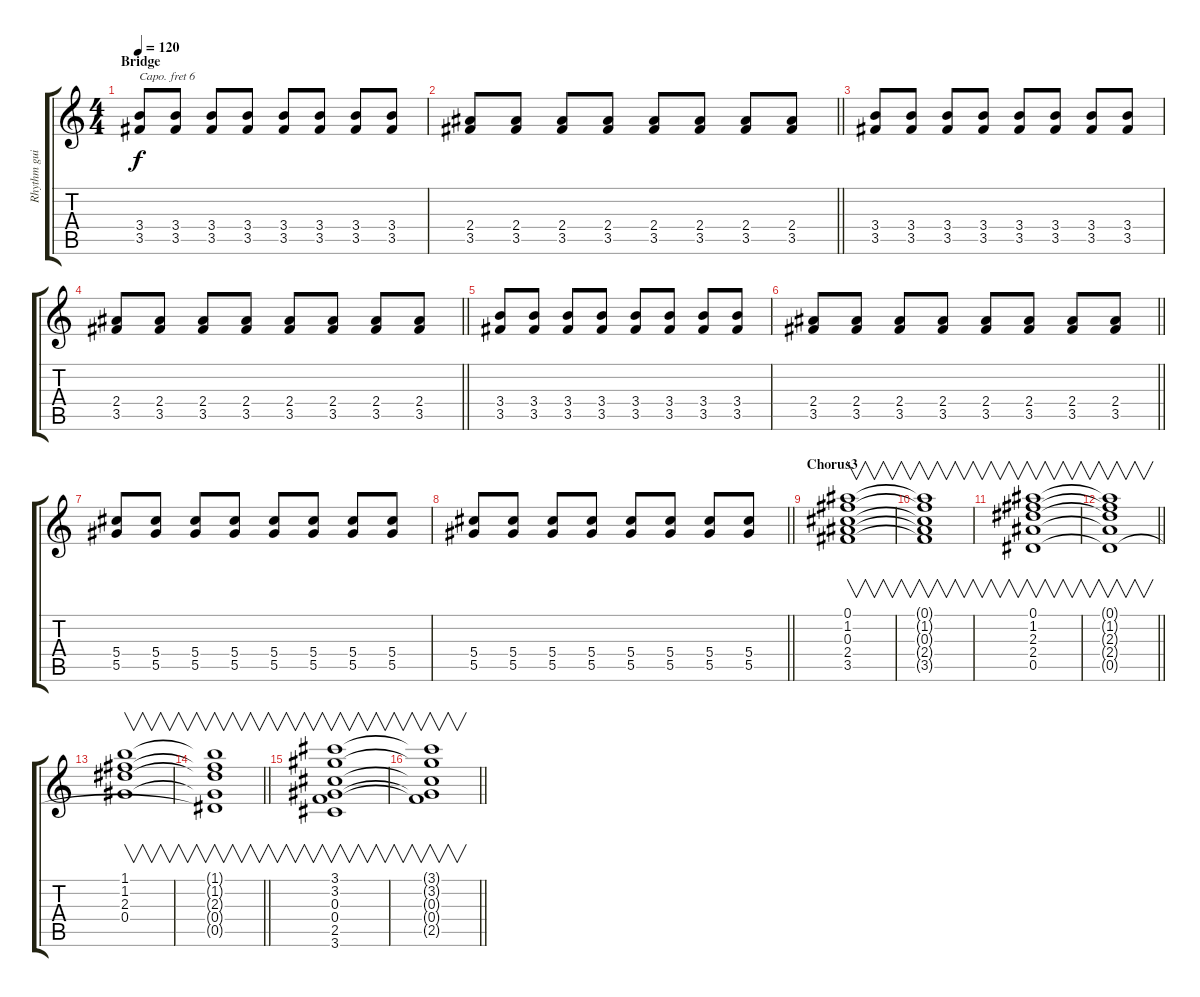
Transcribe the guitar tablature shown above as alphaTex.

\track ("Rhythm guitar" "Rhythm gui") {instrument distortionguitar}
\staff {score tabs}
\capo 6
\tuning (E4 B3 G3 D3 A2 E2) {hide}
\ts (4 4)
\section ("" "Bridge")
\tempo 120
\clef g2
\ks c
(3.4 3.5).8{dy f} (3.4 3.5).8 (3.4 3.5).8 (3.4 3.5).8 (3.4 3.5).8 (3.4 3.5).8 (3.4 3.5).8 (3.4 3.5).8 |
\barLineRight lightlight
(2.4 3.5).8 (2.4 3.5).8 (2.4 3.5).8 (2.4 3.5).8 (2.4 3.5).8 (2.4 3.5).8 (2.4 3.5).8 (2.4 3.5).8 |
(3.4 3.5).8 (3.4 3.5).8 (3.4 3.5).8 (3.4 3.5).8 (3.4 3.5).8 (3.4 3.5).8 (3.4 3.5).8 (3.4 3.5).8 |
\barLineRight lightlight
(2.4 3.5).8 (2.4 3.5).8 (2.4 3.5).8 (2.4 3.5).8 (2.4 3.5).8 (2.4 3.5).8 (2.4 3.5).8 (2.4 3.5).8 |
(3.4 3.5).8 (3.4 3.5).8 (3.4 3.5).8 (3.4 3.5).8 (3.4 3.5).8 (3.4 3.5).8 (3.4 3.5).8 (3.4 3.5).8 |
\barLineRight lightlight
(2.4 3.5).8 (2.4 3.5).8 (2.4 3.5).8 (2.4 3.5).8 (2.4 3.5).8 (2.4 3.5).8 (2.4 3.5).8 (2.4 3.5).8 |
(5.4 5.5).8 (5.4 5.5).8 (5.4 5.5).8 (5.4 5.5).8 (5.4 5.5).8 (5.4 5.5).8 (5.4 5.5).8 (5.4 5.5).8 |
\barLineRight lightlight
(5.4 5.5).8 (5.4 5.5).8 (5.4 5.5).8 (5.4 5.5).8 (5.4 5.5).8 (5.4 5.5).8 (5.4 5.5).8 (5.4 5.5).8 |
\section ("" "Chorus3")
(0.1 1.2 0.3 2.4 3.5).1{v} |
(0.1{t} 1.2{t} 0.3{t} 2.4{t} 3.5{t}).1{v} |
(0.1 1.2 2.3 2.4 0.5).1{v} |
\barLineRight lightlight
(0.1{t} 1.2{t} 2.3{t} 2.4{t} 0.5{t}).1{v} |
(1.1 1.2 2.3 0.4).1{v} |
\barLineRight lightlight
(1.1{t} 1.2{t} 2.3{t} 0.4{t} 0.5{t}).1{v} |
(3.1 3.2 0.3 0.4 2.5 3.6).1{v} |
\barLineRight lightlight
(3.1{t} 3.2{t} 0.3{t} 0.4{t} 2.5{t}).1{v}
